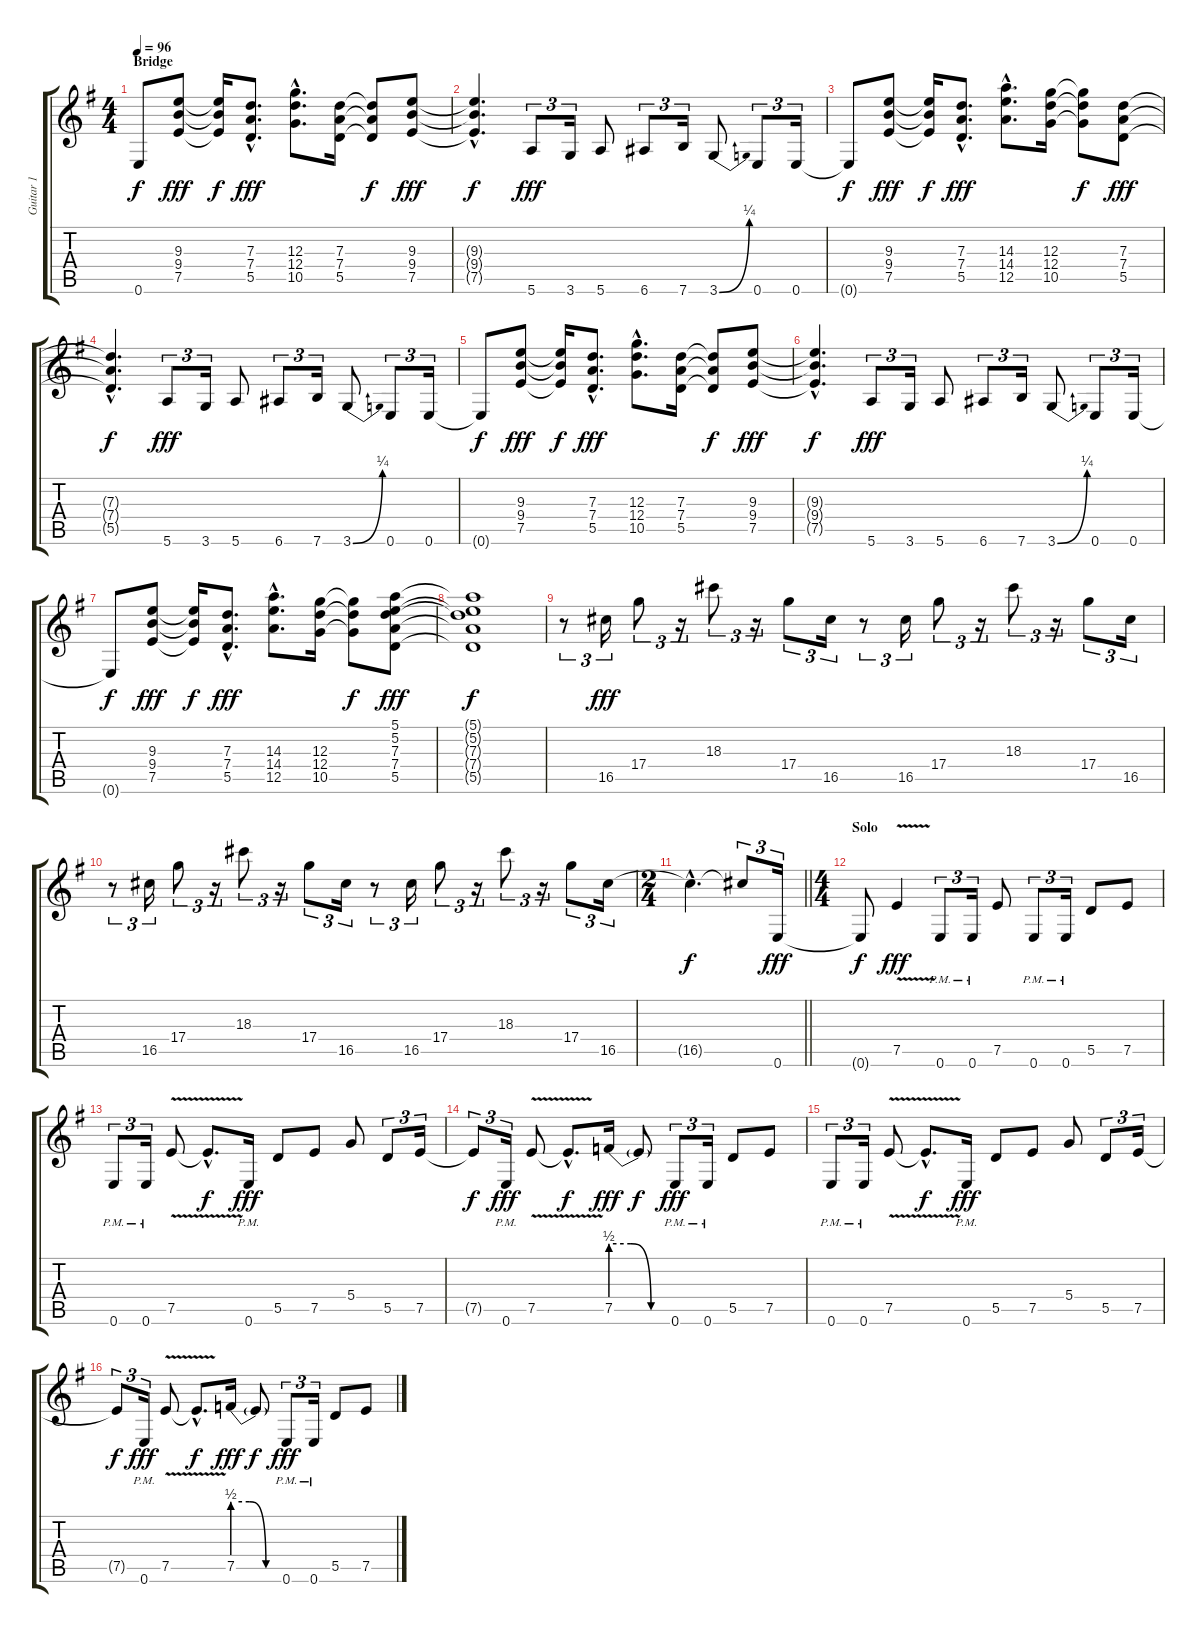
\track ("Guitar 1" "Guitar 1") {instrument distortionguitar}
\staff {score tabs}
\tuning (E4 B3 G3 D3 A2 E2) {hide}
\ts (4 4)
\section ("" "Bridge")
\tempo 96
\clef g2
\ks g
0.6{t}.8{dy f} (9.3 9.4 7.5).8{dy fff} (9.3{t} 9.4{t} 7.5{t}).16{dy f} (7.3{hac} 7.4{hac} 5.5{hac}).8{d dy fff} (12.3{hac} 12.4{hac} 10.5{hac}).8{d} (7.3 7.4 5.5).16 (7.3{t} 7.4{t} 5.5{t}).8{dy f} (9.3 9.4 7.5).8{dy fff} |
(9.3{hac t} 9.4{hac t} 7.5{hac t}).4{d dy f} 5.6.8{tu (3 2) dy fff} 3.6.16{tu (3 2)} 5.6.8 6.6.8{tu (3 2)} 7.6.16{tu (3 2)} 3.6{be (bend 0 0 60 1)}.8 0.6.8{tu (3 2)} 0.6.16{tu (3 2)} |
0.6{t}.8{dy f} (9.3 9.4 7.5).8{dy fff} (9.3{t} 9.4{t} 7.5{t}).16{dy f} (7.3{hac} 7.4{hac} 5.5{hac}).8{d dy fff} (14.3{hac} 14.4{hac} 12.5{hac}).8{d} (12.3 12.4 10.5).16 (12.3{t} 12.4{t} 10.5{t}).8{dy f} (7.3 7.4 5.5).8{dy fff} |
(7.3{hac t} 7.4{hac t} 5.5{hac t}).4{d dy f} 5.6.8{tu (3 2) dy fff} 3.6.16{tu (3 2)} 5.6.8 6.6.8{tu (3 2)} 7.6.16{tu (3 2)} 3.6{be (bend 0 0 60 1)}.8 0.6.8{tu (3 2)} 0.6.16{tu (3 2)} |
0.6{t}.8{dy f} (9.3 9.4 7.5).8{dy fff} (9.3{t} 9.4{t} 7.5{t}).16{dy f} (7.3{hac} 7.4{hac} 5.5{hac}).8{d dy fff} (12.3{hac} 12.4{hac} 10.5{hac}).8{d} (7.3 7.4 5.5).16 (7.3{t} 7.4{t} 5.5{t}).8{dy f} (9.3 9.4 7.5).8{dy fff} |
(9.3{hac t} 9.4{hac t} 7.5{hac t}).4{d dy f} 5.6.8{tu (3 2) dy fff} 3.6.16{tu (3 2)} 5.6.8 6.6.8{tu (3 2)} 7.6.16{tu (3 2)} 3.6{be (bend 0 0 60 1)}.8 0.6.8{tu (3 2)} 0.6.16{tu (3 2)} |
0.6{t}.8{dy f} (9.3 9.4 7.5).8{dy fff} (9.3{t} 9.4{t} 7.5{t}).16{dy f} (7.3{hac} 7.4{hac} 5.5{hac}).8{d dy fff} (14.3{hac} 14.4{hac} 12.5{hac}).8{d} (12.3 12.4 10.5).16 (12.3{t} 12.4{t} 10.5{t}).8{dy f} (5.1 5.2 7.3 7.4 5.5).8{dy fff} |
(5.1{t} 5.2{t} 7.3{t} 7.4{t} 5.5{t}).1{dy f} |
r.8{tu (3 2)} 16.5.16{tu (3 2) dy fff} 17.4.8{tu (3 2)} r.16{tu (3 2)} 18.3.8{tu (3 2)} r.16{tu (3 2)} 17.4.8{tu (3 2)} 16.5.16{tu (3 2)} r.8{tu (3 2)} 16.5.16{tu (3 2)} 17.4.8{tu (3 2)} r.16{tu (3 2)} 18.3.8{tu (3 2)} r.16{tu (3 2)} 17.4.8{tu (3 2)} 16.5.16{tu (3 2)} |
r.8{tu (3 2)} 16.5.16{tu (3 2)} 17.4.8{tu (3 2)} r.16{tu (3 2)} 18.3.8{tu (3 2)} r.16{tu (3 2)} 17.4.8{tu (3 2)} 16.5.16{tu (3 2)} r.8{tu (3 2)} 16.5.16{tu (3 2)} 17.4.8{tu (3 2)} r.16{tu (3 2)} 18.3.8{tu (3 2)} r.16{tu (3 2)} 17.4.8{tu (3 2)} 16.5.16{tu (3 2)} |
\ts (2 4)
\barLineRight lightlight
16.5{hac t}.4{d dy f} 16.5{t}.8{tu (3 2)} 0.6.16{tu (3 2) dy fff} |
\ts (4 4)
\section ("" "Solo")
0.6{t}.8{dy f} 7.5{v}.4{dy fff} 0.6{pm}.8{tu (3 2)} 0.6{pm}.16{tu (3 2)} 7.5.8 0.6{pm}.8{tu (3 2)} 0.6{pm}.16{tu (3 2)} 5.5.8 7.5.8 |
0.6{pm}.8{tu (3 2)} 0.6{pm}.16{tu (3 2)} 7.5{v}.8 7.5{hac t}.8{d dy f} 0.6{pm}.16{dy fff} 5.5.8 7.5.8 5.4.8 5.5.8{tu (3 2)} 7.5.16{tu (3 2)} |
7.5{t}.8{tu (3 2) dy f} 0.6{pm}.16{tu (3 2) dy fff} 7.5{v}.8 7.5{hac t}.8{d dy f} 7.5{be (custom 0 2 20 2 40 0 60 0)}.16{dy fff} 7.5{t}.8{dy f} 0.6{pm}.8{tu (3 2) dy fff} 0.6{pm}.16{tu (3 2)} 5.5.8 7.5.8 |
0.6{pm}.8{tu (3 2)} 0.6{pm}.16{tu (3 2)} 7.5{v}.8 7.5{hac t}.8{d dy f} 0.6{pm}.16{dy fff} 5.5.8 7.5.8 5.4.8 5.5.8{tu (3 2)} 7.5.16{tu (3 2)} |
7.5{t}.8{tu (3 2) dy f} 0.6{pm}.16{tu (3 2) dy fff} 7.5{v}.8 7.5{hac t}.8{d dy f} 7.5{be (custom 0 2 20 2 40 0 60 0)}.16{dy fff} 7.5{t}.8{dy f} 0.6{pm}.8{tu (3 2) dy fff} 0.6{pm}.16{tu (3 2)} 5.5.8 7.5.8
